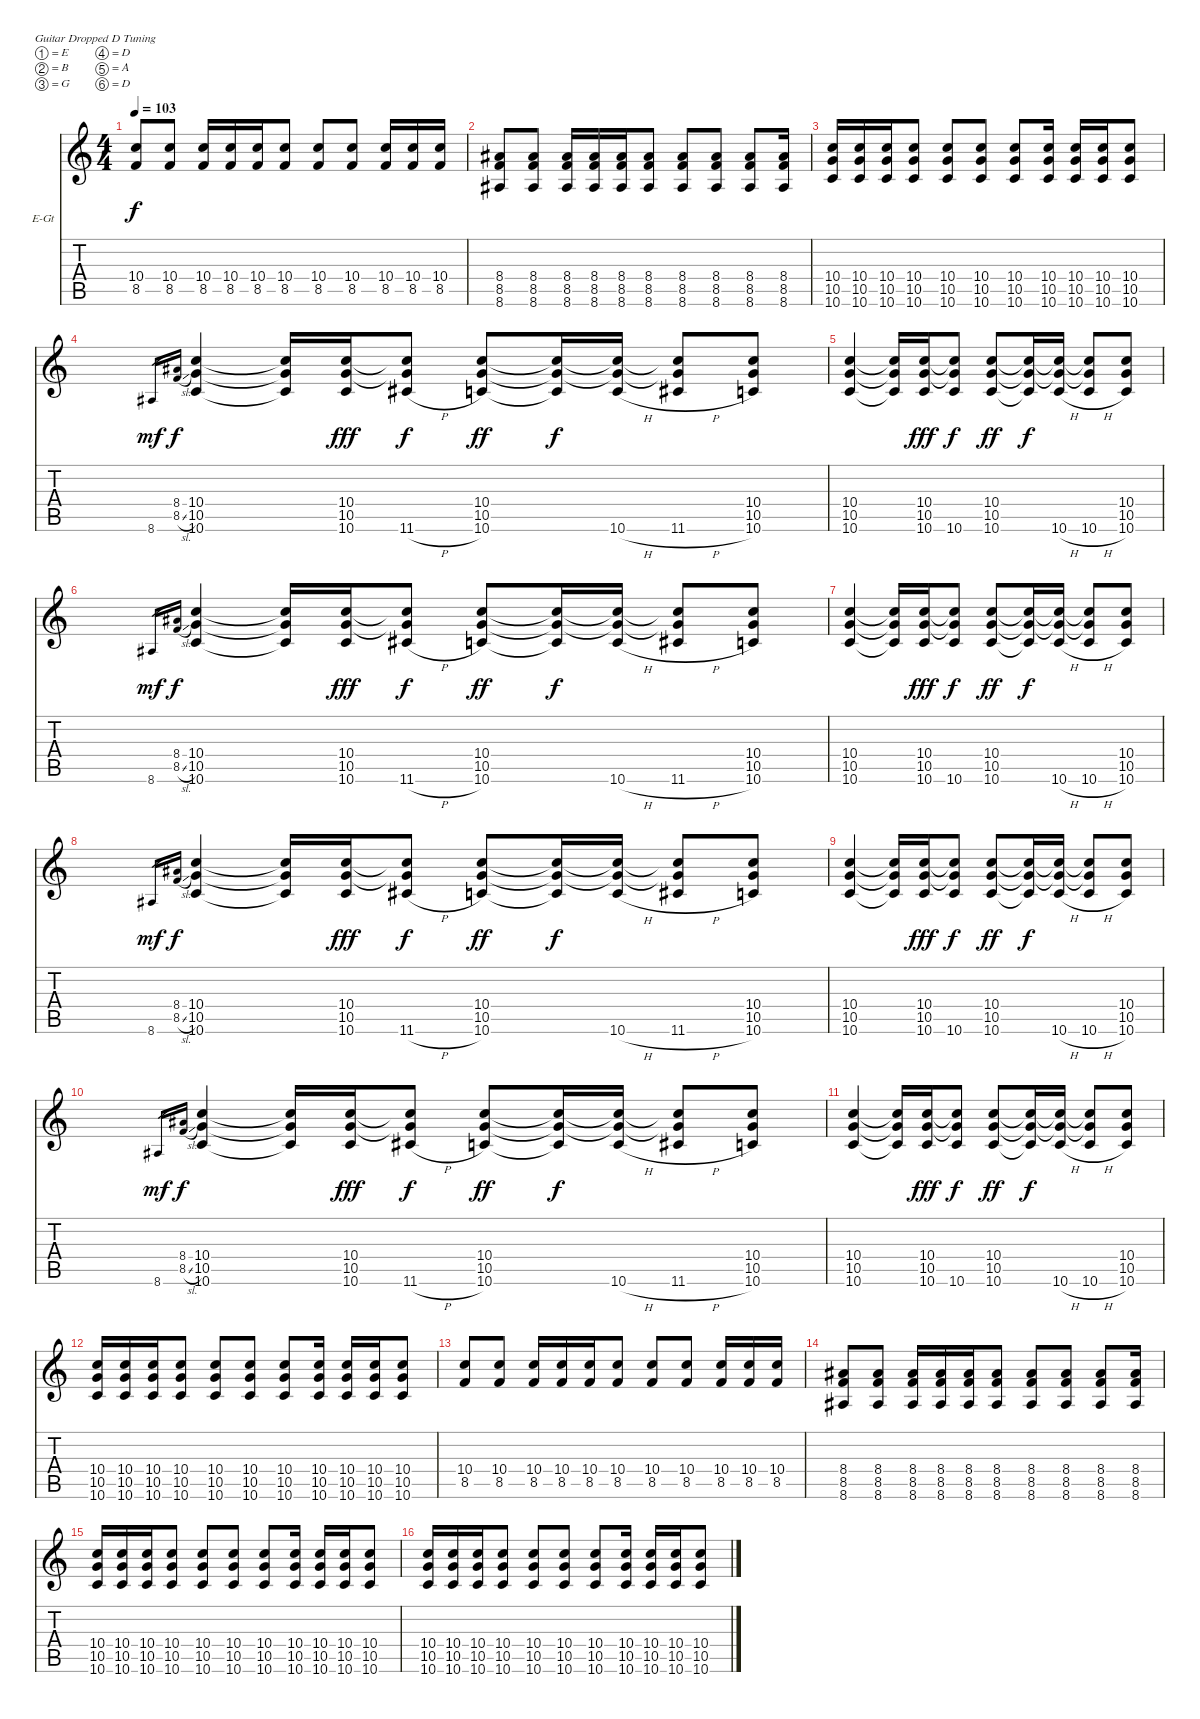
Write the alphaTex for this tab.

\defaultSystemsLayout 4
\bracketExtendMode nobrackets
\firstSystemTrackNameOrientation horizontal
\otherSystemsTrackNameOrientation horizontal
\track ("Stone Gossard (Drop D)" "E-Gt") {instrument overdrivenguitar}
\staff {score tabs}
\tuning (E4 B3 G3 D3 A2 D2)
\ts (4 4)
\tempo 103
\clef g2
\ks c
(10.4 8.5).8{dy f} (10.4 8.5).8 (10.4 8.5).16 (10.4 8.5).16 (10.4 8.5).16 (10.4 8.5).8 (10.4 8.5).8 (10.4 8.5).8 (10.4 8.5).16 (10.4 8.5).16 (10.4 8.5).16 |
(8.4 8.5 8.6).8 (8.4 8.5 8.6).8 (8.4 8.5 8.6).16 (8.4 8.5 8.6).16 (8.4 8.5 8.6).16 (8.4 8.5 8.6).8 (8.4 8.5 8.6).8 (8.4 8.5 8.6).8 (8.4 8.5 8.6).8 (8.6 8.5 8.4).16 |
(10.4 10.5 10.6).16 (10.4 10.5 10.6).16 (10.4 10.5 10.6).16 (10.4 10.5 10.6).8 (10.4 10.5 10.6).8 (10.4 10.5 10.6).8 (10.4 10.5 10.6).8 (10.4 10.5 10.6).16 (10.4 10.5 10.6).16 (10.4 10.5 10.6).16 (10.4 10.5 10.6).8 |
8.6.16{gr dy mf} (8.4 8.5{sl}).16{gr dy f} (10.4 10.5 10.6).4 (10.4{t} 10.5{t} 10.6{t}).16 (10.4 10.5 10.6).16{dy fff} (10.4{t} 10.5{t} 11.6{h}).8{dy f} (10.4 10.5 10.6).8{dy ff} (10.4{t} 10.5{t} 10.6{t}).16{dy f} (10.4{t} 10.5{t} 10.6{h}).16 (10.4{t} 10.5{t} 11.6{h}).8 (10.4 10.5 10.6).8 |
(10.4 10.5 10.6).4 (10.4{t} 10.5{t} 10.6{t}).16 (10.4 10.5 10.6).16{dy fff} (10.4{t} 10.5{t} 10.6).8{dy f} (10.4 10.5 10.6).8{dy ff} (10.4{t} 10.5{t} 10.6{t}).16{dy f} (10.4{t} 10.5{t} 10.6{h}).16 (10.4{t} 10.5{t} 10.6{h}).8 (10.4 10.5 10.6).8 |
8.6.16{gr dy mf} (8.4 8.5{sl}).16{gr dy f} (10.4 10.5 10.6).4 (10.4{t} 10.5{t} 10.6{t}).16 (10.4 10.5 10.6).16{dy fff} (10.4{t} 10.5{t} 11.6{h}).8{dy f} (10.4 10.5 10.6).8{dy ff} (10.4{t} 10.5{t} 10.6{t}).16{dy f} (10.4{t} 10.5{t} 10.6{h}).16 (10.4{t} 10.5{t} 11.6{h}).8 (10.4 10.5 10.6).8 |
(10.4 10.5 10.6).4 (10.4{t} 10.5{t} 10.6{t}).16 (10.4 10.5 10.6).16{dy fff} (10.4{t} 10.5{t} 10.6).8{dy f} (10.4 10.5 10.6).8{dy ff} (10.4{t} 10.5{t} 10.6{t}).16{dy f} (10.4{t} 10.5{t} 10.6{h}).16 (10.4{t} 10.5{t} 10.6{h}).8 (10.4 10.5 10.6).8 |
8.6.16{gr dy mf} (8.4 8.5{sl}).16{gr dy f} (10.4 10.5 10.6).4 (10.4{t} 10.5{t} 10.6{t}).16 (10.4 10.5 10.6).16{dy fff} (10.4{t} 10.5{t} 11.6{h}).8{dy f} (10.4 10.5 10.6).8{dy ff} (10.4{t} 10.5{t} 10.6{t}).16{dy f} (10.4{t} 10.5{t} 10.6{h}).16 (10.4{t} 10.5{t} 11.6{h}).8 (10.4 10.5 10.6).8 |
(10.4 10.5 10.6).4 (10.4{t} 10.5{t} 10.6{t}).16 (10.4 10.5 10.6).16{dy fff} (10.4{t} 10.5{t} 10.6).8{dy f} (10.4 10.5 10.6).8{dy ff} (10.4{t} 10.5{t} 10.6{t}).16{dy f} (10.4{t} 10.5{t} 10.6{h}).16 (10.4{t} 10.5{t} 10.6{h}).8 (10.4 10.5 10.6).8 |
8.6.16{gr dy mf} (8.4 8.5{sl}).16{gr dy f} (10.4 10.5 10.6).4 (10.4{t} 10.5{t} 10.6{t}).16 (10.4 10.5 10.6).16{dy fff} (10.4{t} 10.5{t} 11.6{h}).8{dy f} (10.4 10.5 10.6).8{dy ff} (10.4{t} 10.5{t} 10.6{t}).16{dy f} (10.4{t} 10.5{t} 10.6{h}).16 (10.4{t} 10.5{t} 11.6{h}).8 (10.4 10.5 10.6).8 |
(10.4 10.5 10.6).4 (10.4{t} 10.5{t} 10.6{t}).16 (10.4 10.5 10.6).16{dy fff} (10.4{t} 10.5{t} 10.6).8{dy f} (10.4 10.5 10.6).8{dy ff} (10.4{t} 10.5{t} 10.6{t}).16{dy f} (10.4{t} 10.5{t} 10.6{h}).16 (10.4{t} 10.5{t} 10.6{h}).8 (10.4 10.5 10.6).8 |
(10.4 10.5 10.6).16 (10.4 10.5 10.6).16 (10.4 10.5 10.6).16 (10.4 10.5 10.6).8 (10.4 10.5 10.6).8 (10.4 10.5 10.6).8 (10.4 10.5 10.6).8 (10.4 10.5 10.6).16 (10.4 10.5 10.6).16 (10.4 10.5 10.6).16 (10.4 10.5 10.6).8 |
(10.4 8.5).8 (10.4 8.5).8 (10.4 8.5).16 (10.4 8.5).16 (10.4 8.5).16 (10.4 8.5).8 (10.4 8.5).8 (10.4 8.5).8 (10.4 8.5).16 (10.4 8.5).16 (10.4 8.5).16 |
(8.4 8.5 8.6).8 (8.4 8.5 8.6).8 (8.4 8.5 8.6).16 (8.4 8.5 8.6).16 (8.4 8.5 8.6).16 (8.4 8.5 8.6).8 (8.4 8.5 8.6).8 (8.4 8.5 8.6).8 (8.4 8.5 8.6).8 (8.6 8.5 8.4).16 |
(10.4 10.5 10.6).16 (10.4 10.5 10.6).16 (10.4 10.5 10.6).16 (10.4 10.5 10.6).8 (10.4 10.5 10.6).8 (10.4 10.5 10.6).8 (10.4 10.5 10.6).8 (10.4 10.5 10.6).16 (10.4 10.5 10.6).16 (10.4 10.5 10.6).16 (10.4 10.5 10.6).8 |
(10.4 10.5 10.6).16 (10.4 10.5 10.6).16 (10.4 10.5 10.6).16 (10.4 10.5 10.6).8 (10.4 10.5 10.6).8 (10.4 10.5 10.6).8 (10.4 10.5 10.6).8 (10.4 10.5 10.6).16 (10.4 10.5 10.6).16 (10.4 10.5 10.6).16 (10.4 10.5 10.6).8
